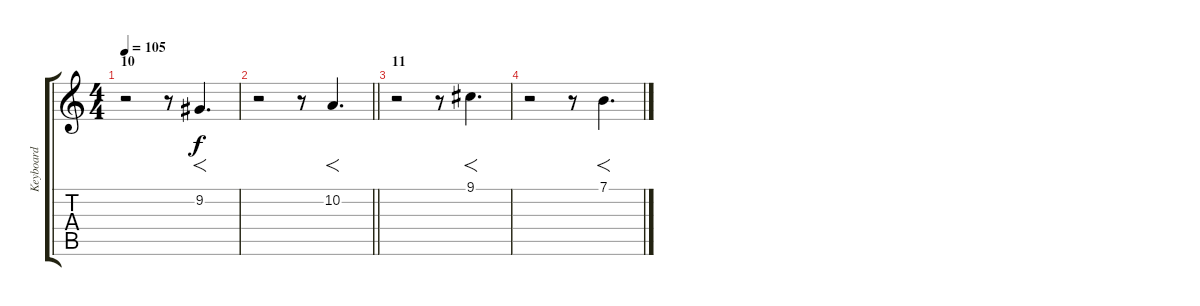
\track ("Keyboard" "Keyboard") {instrument lead2sawtooth}
\staff {score tabs}
\tuning (E4 B3 G3 D3 A2 E2) {hide}
\ts (4 4)
\section ("" "10")
\tempo 105
\clef g2
\ks c
r.2{dy f} r.8 9.2.4{f d} |
\barLineRight lightlight
r.2 r.8 10.2.4{f d} |
\section ("" "11")
r.2 r.8 9.1.4{f d} |
r.2 r.8 7.1.4{f d}
